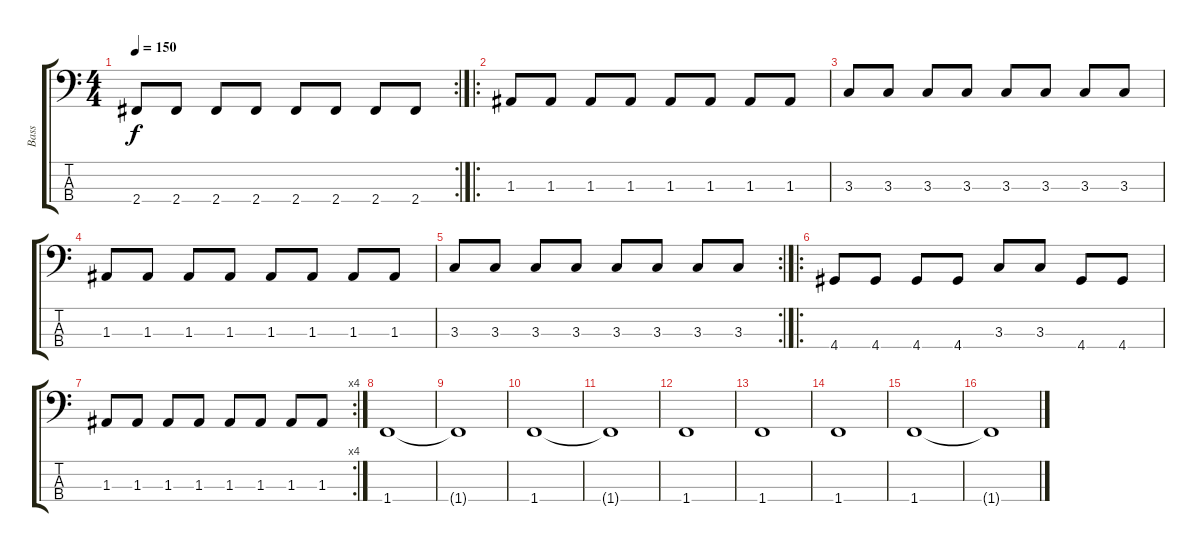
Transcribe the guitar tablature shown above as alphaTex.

\track ("Bass" "Bass") {instrument electricbassfinger}
\staff {score tabs}
\tuning (G2 D2 A1 E1) {hide}
\rc 2
\ts (4 4)
\tempo 150
\clef f4
\ks c
2.4.8{dy f} 2.4.8 2.4.8 2.4.8 2.4.8 2.4.8 2.4.8 2.4.8 |
\ro
1.3.8 1.3.8 1.3.8 1.3.8 1.3.8 1.3.8 1.3.8 1.3.8 |
3.3.8 3.3.8 3.3.8 3.3.8 3.3.8 3.3.8 3.3.8 3.3.8 |
1.3.8 1.3.8 1.3.8 1.3.8 1.3.8 1.3.8 1.3.8 1.3.8 |
\rc 2
3.3.8 3.3.8 3.3.8 3.3.8 3.3.8 3.3.8 3.3.8 3.3.8 |
\ro
4.4.8 4.4.8 4.4.8 4.4.8 3.3.8 3.3.8 4.4.8 4.4.8 |
\rc 4
1.3.8 1.3.8 1.3.8 1.3.8 1.3.8 1.3.8 1.3.8 1.3.8 |
1.4.1 |
1.4{t}.1 |
1.4.1 |
1.4{t}.1 |
1.4.1 |
1.4.1 |
1.4.1 |
1.4.1 |
1.4{t}.1
